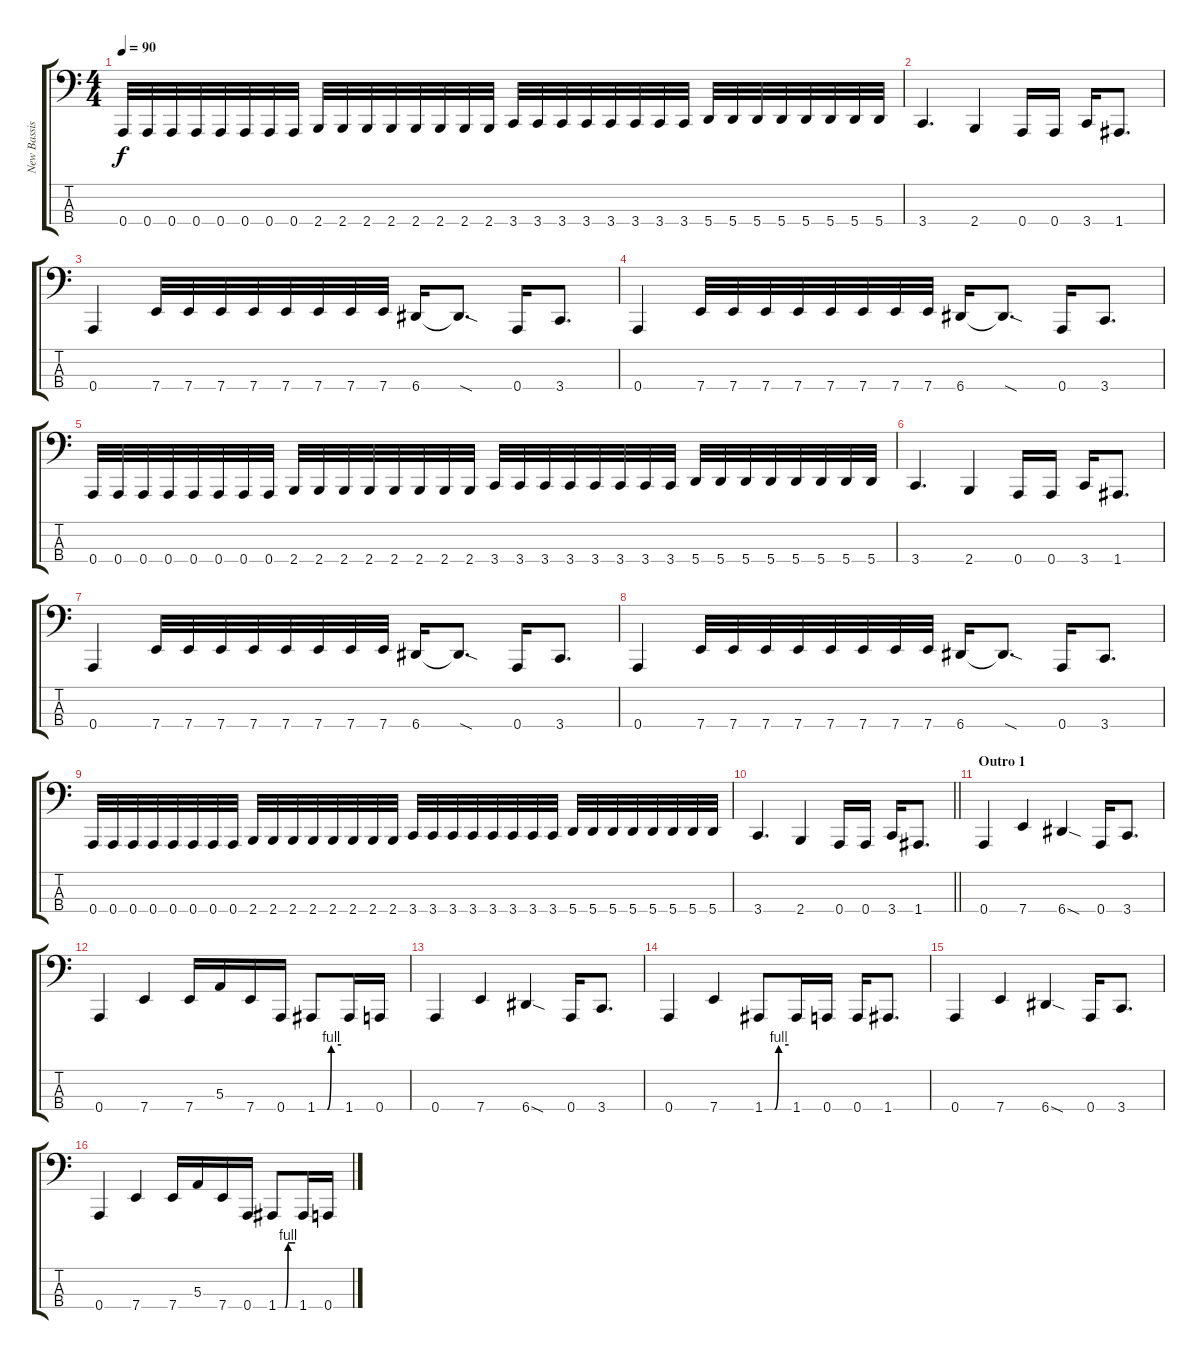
\track ("New Bassist" "New Bassis") {instrument electricbasspick}
\staff {score tabs}
\tuning (D2 A1 E1 A0) {hide}
\ts (4 4)
\tempo 90
\clef f4
\ks c
0.4.32{dy f} 0.4.32 0.4.32 0.4.32 0.4.32 0.4.32 0.4.32 0.4.32 2.4.32 2.4.32 2.4.32 2.4.32 2.4.32 2.4.32 2.4.32 2.4.32 3.4.32 3.4.32 3.4.32 3.4.32 3.4.32 3.4.32 3.4.32 3.4.32 5.4.32 5.4.32 5.4.32 5.4.32 5.4.32 5.4.32 5.4.32 5.4.32 |
3.4.4{d} 2.4.4 0.4.16 0.4.16 3.4.16 1.4.8{d} |
0.4.4 7.4.32 7.4.32 7.4.32 7.4.32 7.4.32 7.4.32 7.4.32 7.4.32 6.4.16 6.4{sod t}.8{d} 0.4.16 3.4.8{d} |
0.4.4 7.4.32 7.4.32 7.4.32 7.4.32 7.4.32 7.4.32 7.4.32 7.4.32 6.4.16 6.4{sod t}.8{d} 0.4.16 3.4.8{d} |
0.4.32 0.4.32 0.4.32 0.4.32 0.4.32 0.4.32 0.4.32 0.4.32 2.4.32 2.4.32 2.4.32 2.4.32 2.4.32 2.4.32 2.4.32 2.4.32 3.4.32 3.4.32 3.4.32 3.4.32 3.4.32 3.4.32 3.4.32 3.4.32 5.4.32 5.4.32 5.4.32 5.4.32 5.4.32 5.4.32 5.4.32 5.4.32 |
3.4.4{d} 2.4.4 0.4.16 0.4.16 3.4.16 1.4.8{d} |
0.4.4 7.4.32 7.4.32 7.4.32 7.4.32 7.4.32 7.4.32 7.4.32 7.4.32 6.4.16 6.4{sod t}.8{d} 0.4.16 3.4.8{d} |
0.4.4 7.4.32 7.4.32 7.4.32 7.4.32 7.4.32 7.4.32 7.4.32 7.4.32 6.4.16 6.4{sod t}.8{d} 0.4.16 3.4.8{d} |
0.4.32 0.4.32 0.4.32 0.4.32 0.4.32 0.4.32 0.4.32 0.4.32 2.4.32 2.4.32 2.4.32 2.4.32 2.4.32 2.4.32 2.4.32 2.4.32 3.4.32 3.4.32 3.4.32 3.4.32 3.4.32 3.4.32 3.4.32 3.4.32 5.4.32 5.4.32 5.4.32 5.4.32 5.4.32 5.4.32 5.4.32 5.4.32 |
\barLineRight lightlight
3.4.4{d} 2.4.4 0.4.16 0.4.16 3.4.16 1.4.8{d} |
\section ("" "Outro 1")
0.4.4{volume 13 instrument electricbasspick} 7.4.4 6.4{sod}.4 0.4.16 3.4.8{d} |
0.4.4 7.4.4 7.4.16 5.3.16 7.4.16 0.4.16 1.4{be (custom 0 0 25 0 35 4 60 4)}.8 1.4.16 0.4.16 |
0.4.4 7.4.4 6.4{sod}.4 0.4.16 3.4.8{d} |
0.4.4 7.4.4 1.4{be (custom 0 0 25 0 35 4 60 4)}.8 1.4.16 0.4.16 0.4.16 1.4.8{d} |
0.4.4{volume 13 instrument electricbasspick} 7.4.4 6.4{sod}.4 0.4.16 3.4.8{d} |
0.4.4 7.4.4 7.4.16 5.3.16 7.4.16 0.4.16 1.4{be (custom 0 0 25 0 35 4 60 4)}.8 1.4.16 0.4.16
